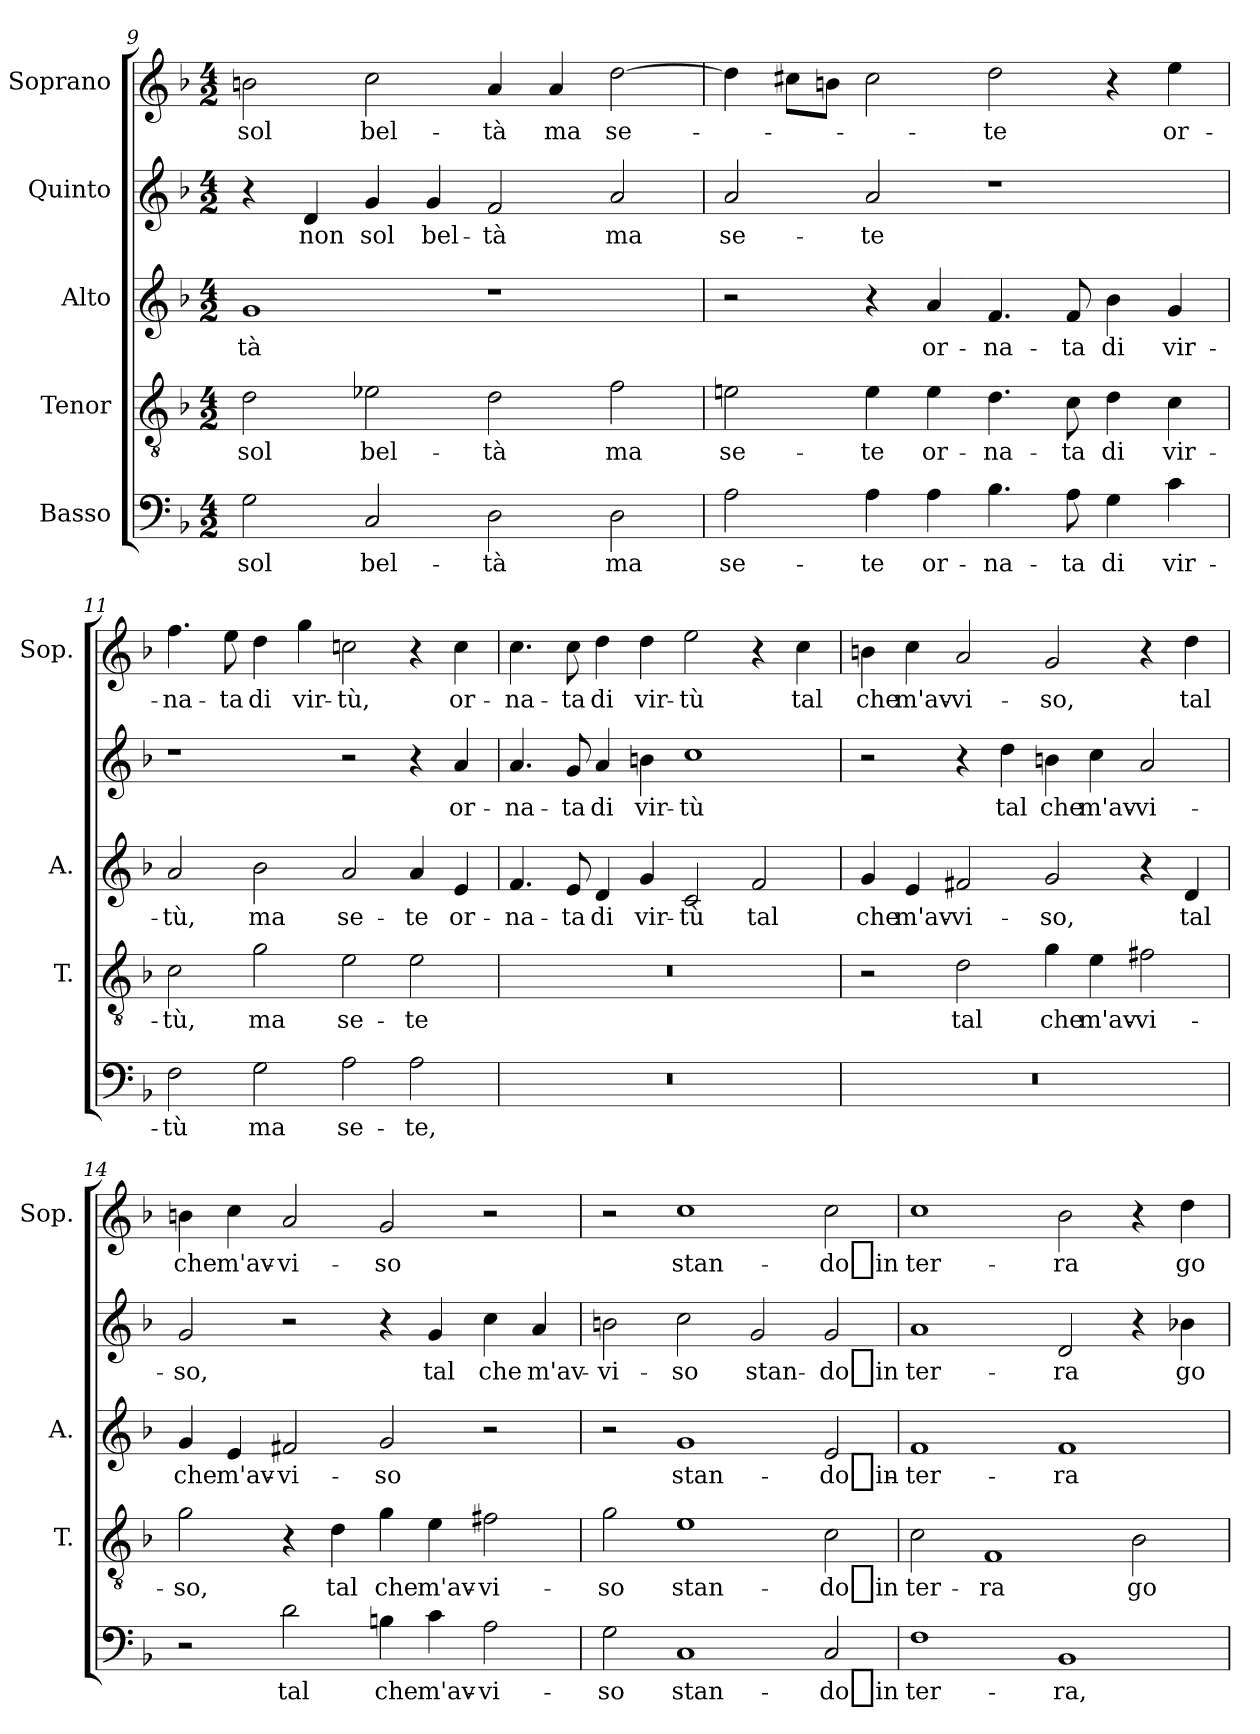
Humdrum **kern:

**kern	**text	**kern	**text	**kern	**text	**kern	**text	**kern	**text
*part5	*part5	*part4	*part4	*part3	*part3	*part2	*part2	*part1	*part1
*staff5	*staff5	*staff4	*staff4	*staff3	*staff3	*staff2	*staff2	*staff1	*staff1
*I"Basso	*	*I"Tenor	*	*I"Alto	*	*I"Quinto	*	*I"Soprano	*
*	*	*I'T.	*	*I'A.	*	*	*	*I'Sop.	*
*clefF4	*	*clefGv2	*	*clefG2	*	*clefG2	*	*clefG2	*
*	*	*ITrd7c12	*	*	*	*	*	*	*
*k[b-]	*	*k[b-]	*	*k[b-]	*	*k[b-]	*	*k[b-]	*
*M4/2	*	*M4/2	*	*M4/2	*	*M4/2	*	*M4/2	*
=9	=9	=9	=9	=9	=9	=9	=9	=9	=9
!	!LO:LY:b	!	!LO:LY:b	!	!LO:LY:b	!	!	!	!LO:LY:b
2G\	sol	2D\	sol	1g	-tà	4r	.	2bn\	sol
!	!	!	!	!	!	!	!LO:LY:b	!	!
.	.	.	.	.	.	4d/	non	.	.
!	!LO:LY:b	!	!LO:LY:b	!	!	!	!LO:LY:b	!	!LO:LY:b
2C/	bel-	2E-X\	bel-	.	.	4g/	sol	2cc\	bel-
!	!	!	!	!	!	!	!LO:LY:b	!	!
.	.	.	.	.	.	4g/	bel-	.	.
!	!LO:LY:b	!	!LO:LY:b	!	!	!	!LO:LY:b	!	!LO:LY:b
2D\	-tà	2D\	-tà	1r	.	2f/	-tà	4a/	-tà
!	!	!	!	!	!	!	!	!	!LO:LY:b
.	.	.	.	.	.	.	.	4a/	ma
!	!LO:LY:b	!	!LO:LY:b	!	!	!	!LO:LY:b	!	!LO:LY:b
2D\	ma	2F\	ma	.	.	2a/	ma	[2dd\	se-
=10	=10	=10	=10	=10	=10	=10	=10	=10	=10
!	!LO:LY:b	!	!LO:LY:b	!	!	!	!LO:LY:b	!	!
2A\	se-	2En\	se-	2r	.	2a/	se-	4dd\]	.
.	.	.	.	.	.	.	.	8cc#XL	.
.	.	.	.	.	.	.	.	8bnJ	.
!	!LO:LY:b	!	!LO:LY:b	!	!	!	!LO:LY:b	!	!
4A\	-te	4E\	-te	4r	.	2a/	-te	2cc#\	.
!	!LO:LY:b	!	!LO:LY:b	!	!LO:LY:b	!	!	!	!
4A\	or-	4E\	or-	4a/	or-	.	.	.	.
!	!LO:LY:b	!	!LO:LY:b	!	!LO:LY:b	!	!	!	!LO:LY:b
4.B-\	-na-	4.D\	-na-	4.f/	-na-	1r	.	2dd\	-te
!	!LO:LY:b	!	!LO:LY:b	!	!LO:LY:b	!	!	!	!
8A\	-ta	8C\	-ta	8f/	-ta	.	.	.	.
!	!LO:LY:b	!	!LO:LY:b	!	!LO:LY:b	!	!	!	!
4G\	di	4D\	di	4b-\	di	.	.	4r	.
!	!LO:LY:b	!	!LO:LY:b	!	!LO:LY:b	!	!	!	!LO:LY:b
4c\	vir-	4C\	vir-	4g/	vir-	.	.	4ee\	or-
!!LO:LB:g=z
=11	=11	=11	=11	=11	=11	=11	=11	=11	=11
!	!LO:LY:b	!	!LO:LY:b	!	!LO:LY:b	!	!	!	!LO:LY:b
2F\	-tù	2C\	-tù,	2a/	-tù,	1r	.	4.ff\	-na-
!	!	!	!	!	!	!	!	!	!LO:LY:b
.	.	.	.	.	.	.	.	8ee\	-ta
!	!LO:LY:b	!	!LO:LY:b	!	!LO:LY:b	!	!	!	!LO:LY:b
2G\	ma	2G\	ma	2b-\	ma	.	.	4dd\	di
!	!	!	!	!	!	!	!	!	!LO:LY:b
.	.	.	.	.	.	.	.	4gg\	vir-
!	!LO:LY:b	!	!LO:LY:b	!	!LO:LY:b	!	!	!	!LO:LY:b
2A\	se-	2E\	se-	2a/	se-	2r	.	2ccn\	-tù,
!	!LO:LY:b	!	!LO:LY:b	!	!LO:LY:b	!	!	!	!
2A\	-te,	2E\	-te	4a/	-te	4r	.	4r	.
!	!	!	!	!	!LO:LY:b	!	!LO:LY:b	!	!LO:LY:b
.	.	.	.	4e/	or-	4a/	or-	4cc\	or-
=12	=12	=12	=12	=12	=12	=12	=12	=12	=12
!	!	!	!	!	!LO:LY:b	!	!LO:LY:b	!	!LO:LY:b
0r	.	0r	.	4.f/	-na-	4.a/	-na-	4.cc\	-na-
!	!	!	!	!	!LO:LY:b	!	!LO:LY:b	!	!LO:LY:b
.	.	.	.	8e/	-ta	8g/	-ta	8cc\	-ta
!	!	!	!	!	!LO:LY:b	!	!LO:LY:b	!	!LO:LY:b
.	.	.	.	4d/	di	4a/	di	4dd\	di
!	!	!	!	!	!LO:LY:b	!	!LO:LY:b	!	!LO:LY:b
.	.	.	.	4g/	vir-	4bn\	vir-	4dd\	vir-
!	!	!	!	!	!LO:LY:b	!	!LO:LY:b	!	!LO:LY:b
.	.	.	.	2c/	-tù	1cc	-tù	2ee\	-tù
!	!	!	!	!	!LO:LY:b	!	!	!	!
.	.	.	.	2f/	tal	.	.	4r	.
!	!	!	!	!	!	!	!	!	!LO:LY:b
.	.	.	.	.	.	.	.	4cc\	tal
=13	=13	=13	=13	=13	=13	=13	=13	=13	=13
!	!	!	!	!	!LO:LY:b	!	!	!	!LO:LY:b
0r	.	2r	.	4g/	che	2r	.	4bn\	che
!	!	!	!	!	!LO:LY:b	!	!	!	!LO:LY:b
.	.	.	.	4e/	m'av-	.	.	4cc\	m'av-
!	!	!	!LO:LY:b	!	!LO:LY:b	!	!	!	!LO:LY:b
.	.	2D\	tal	2f#X/	-vi-	4r	.	2a/	-vi-
!	!	!	!	!	!	!	!LO:LY:b	!	!
.	.	.	.	.	.	4dd\	tal	.	.
!	!	!	!LO:LY:b	!	!LO:LY:b	!	!LO:LY:b	!	!LO:LY:b
.	.	4G\	che	2g/	-so,	4bn\	che	2g/	-so,
!	!	!	!LO:LY:b	!	!	!	!LO:LY:b	!	!
.	.	4E\	m'av-	.	.	4cc\	m'av-	.	.
!	!	!	!LO:LY:b	!	!	!	!LO:LY:b	!	!
.	.	2F#X\	-vi-	4r	.	2a/	-vi-	4r	.
!	!	!	!	!	!LO:LY:b	!	!	!	!LO:LY:b
.	.	.	.	4d/	tal	.	.	4dd\	tal
=14	=14	=14	=14	=14	=14	=14	=14	=14	=14
!	!	!	!LO:LY:b	!	!LO:LY:b	!	!LO:LY:b	!	!LO:LY:b
2r	.	2G\	-so,	4g/	che	2g/	-so,	4bn\	che
!	!	!	!	!	!LO:LY:b	!	!	!	!LO:LY:b
.	.	.	.	4e/	m'av-	.	.	4cc\	m'av-
!	!LO:LY:b	!	!	!	!LO:LY:b	!	!	!	!LO:LY:b
2d\	tal	4r	.	2f#X/	-vi-	2r	.	2a/	-vi-
!	!	!	!LO:LY:b	!	!	!	!	!	!
.	.	4D\	tal	.	.	.	.	.	.
!	!LO:LY:b	!	!LO:LY:b	!	!LO:LY:b	!	!	!	!LO:LY:b
4Bn\	che	4G\	che	2g/	-so	4r	.	2g/	-so
!	!LO:LY:b	!	!LO:LY:b	!	!	!	!LO:LY:b	!	!
4c\	m'av-	4E\	m'av-	.	.	4g/	tal	.	.
!	!LO:LY:b	!	!LO:LY:b	!	!	!	!LO:LY:b	!	!
2A\	-vi-	2F#X\	-vi-	2r	.	4cc\	che	2r	.
!	!	!	!	!	!	!	!LO:LY:b	!	!
.	.	.	.	.	.	4a/	m'av-	.	.
!!LO:PB:g=z
=15	=15	=15	=15	=15	=15	=15	=15	=15	=15
!	!LO:LY:b	!	!LO:LY:b	!	!	!	!LO:LY:b	!	!
2G\	-so	2G\	-so	2r	.	2bn\	-vi-	2r	.
!	!LO:LY:b	!	!LO:LY:b	!	!LO:LY:b	!	!LO:LY:b	!	!LO:LY:b
1C	stan-	1E	stan-	1g	stan-	2cc\	-so	1cc	stan-
!	!	!	!	!	!	!	!LO:LY:b	!	!
.	.	.	.	.	.	2g/	stan-	.	.
!	!LO:LY:b	!	!LO:LY:b	!	!LO:LY:b	!	!LO:LY:b	!	!LO:LY:b
2C/	-do_in	2C\	-do_in	2e/	-do_in-	2g/	-do_in	2cc\	-do_in
=16	=16	=16	=16	=16	=16	=16	=16	=16	=16
!	!LO:LY:b	!	!LO:LY:b	!	!LO:LY:b	!	!LO:LY:b	!	!LO:LY:b
1F	ter-	2C\	ter-	1f	-ter-	1a	ter-	1cc	ter-
!	!	!	!LO:LY:b	!	!	!	!	!	!
.	.	1FF	-ra	.	.	.	.	.	.
!	!LO:LY:b	!	!	!	!LO:LY:b	!	!LO:LY:b	!	!LO:LY:b
1BB-	-ra,	.	.	1f	-ra	2d/	-ra	2b-\	-ra
!	!	!	!LO:LY:b	!	!	!	!	!	!
.	.	2BB-\	go-	.	.	4r	.	4r	.
!	!	!	!	!	!	!	!LO:LY:b	!	!LO:LY:b
.	.	.	.	.	.	4b-X\	go-	4dd\	go-
=	=	=	=	=	=	=	=	=	=
*-	*-	*-	*-	*-	*-	*-	*-	*-	*-
